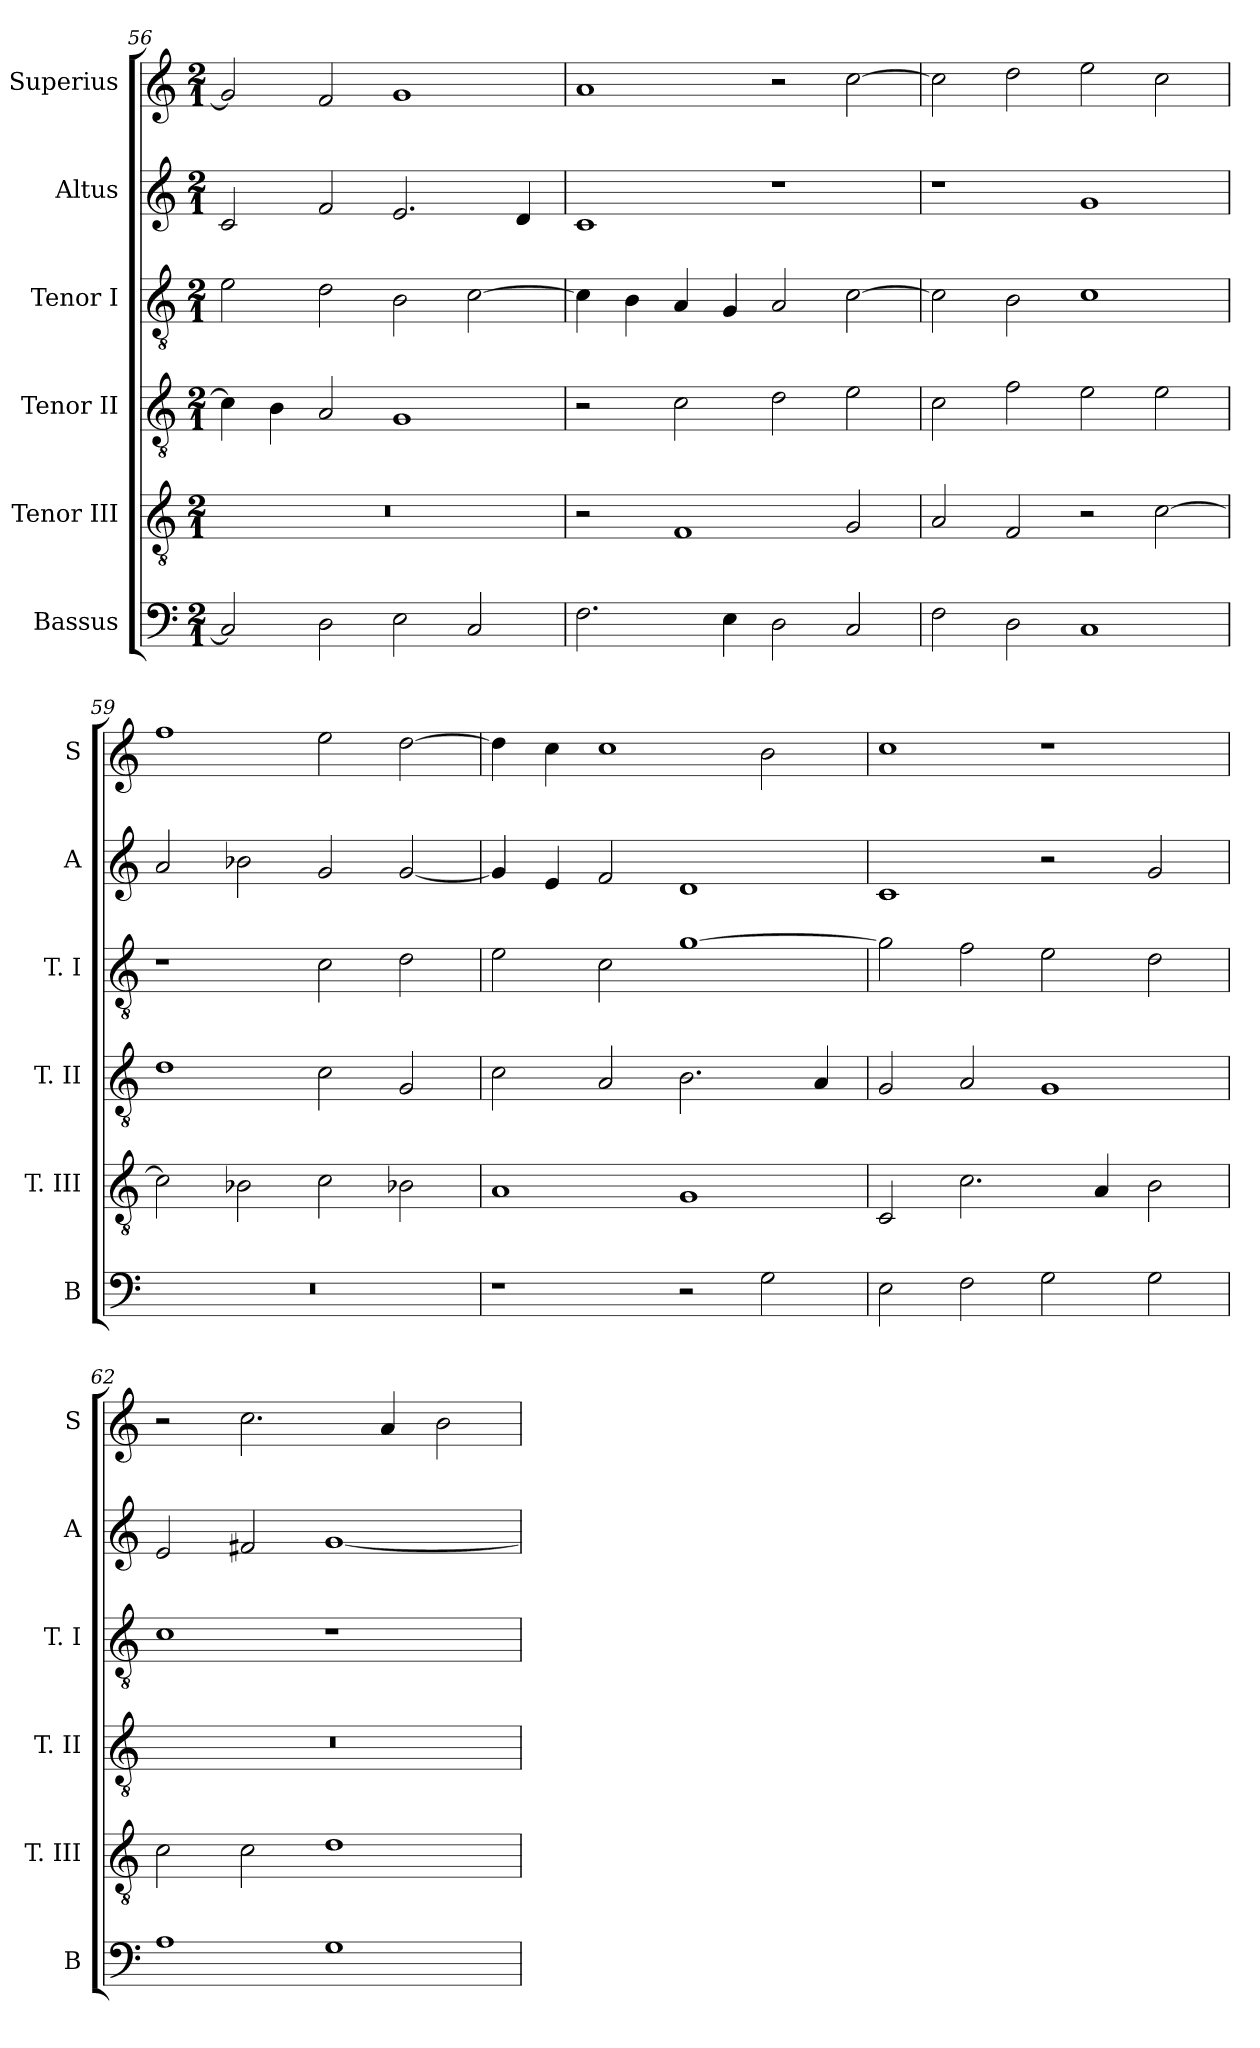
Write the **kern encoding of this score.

**kern	**kern	**kern	**kern	**kern	**kern
*part6	*part5	*part4	*part3	*part2	*part1
*staff6	*staff5	*staff4	*staff3	*staff2	*staff1
*I"Bassus	*I"Tenor III	*I"Tenor II	*I"Tenor I	*I"Altus	*I"Superius
*I'B	*I'T. III	*I'T. II	*I'T. I	*I'A	*I'S
*clefF4	*clefGv2	*clefGv2	*clefGv2	*clefG2	*clefG2
*k[]	*k[]	*k[]	*k[]	*k[]	*k[]
*C:	*C:	*C:	*C:	*C:	*C:
*M2/1	*M2/1	*M2/1	*M2/1	*M2/1	*M2/1
=56	=56	=56	=56	=56	=56
2C]	0r	4c]	2e	2c	2g]
.	.	4B	.	.	.
2D	.	2A	2d	2f	2f
2E	.	1G	2B	2.e	1g
2C	.	.	[2c	.	.
.	.	.	.	4d	.
=57	=57	=57	=57	=57	=57
2.F	2r	2r	4c]	1c	1a
.	.	.	4B	.	.
.	1F	2c	4A	.	.
4E	.	.	4G	.	.
2D	.	2d	2A	1r	2r
2C	2G	2e	[2c	.	[2cc
=58	=58	=58	=58	=58	=58
2F	2A	2c	2c]	1r	2cc]
2D	2F	2f	2B	.	2dd
1C	2r	2e	1c	1g	2ee
.	[2c	2e	.	.	2cc
=59	=59	=59	=59	=59	=59
0r	2c]	1d	1r	2a	1ff
.	2B-X	.	.	2b-X	.
.	2c	2c	2c	2g	2ee
.	2B-X	2G	2d	[2g	[2dd
=60	=60	=60	=60	=60	=60
1r	1A	2c	2e	4g]	4dd]
.	.	.	.	4e	4cc
.	.	2A	2c	2f	1cc
2r	1G	2.B	[1g	1d	.
2G	.	.	.	.	2b
.	.	4A	.	.	.
=61	=61	=61	=61	=61	=61
2E	2C	2G	2g]	1c	1cc
2F	2.c	2A	2f	.	.
2G	.	1G	2e	2r	1r
.	4A	.	.	.	.
2G	2B	.	2d	2g	.
=62	=62	=62	=62	=62	=62
1A	2c	0r	1c	2e	2r
.	2c	.	.	2f#X	2.cc
1G	1d	.	1r	[1g	.
.	.	.	.	.	4a
.	.	.	.	.	2b
=	=	=	=	=	=
*-	*-	*-	*-	*-	*-
